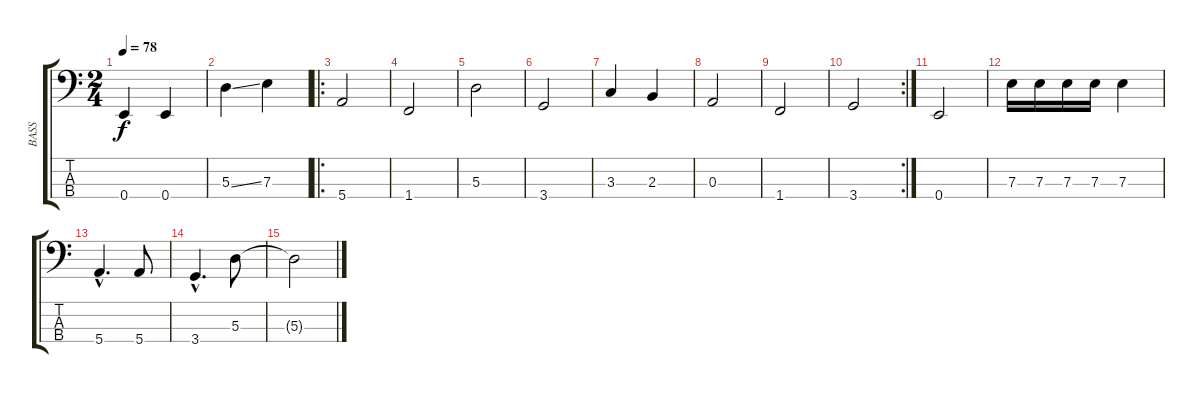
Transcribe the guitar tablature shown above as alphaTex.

\track ("BASS" "BASS") {instrument slapbass1}
\staff {score tabs}
\tuning (G2 D2 A1 E1) {hide}
\ts (2 4)
\tempo 78
\clef f4
\ks c
0.4.4{dy f} 0.4.4 |
5.3{ss}.4 7.3.4 |
\ro
5.4.2 |
1.4.2 |
5.3.2 |
3.4.2 |
3.3.4 2.3.4 |
0.3.2 |
1.4.2 |
\rc 2
3.4.2 |
0.4.2 |
7.3.16 7.3.16 7.3.16 7.3.16 7.3.4 |
5.4{hac}.4{d} 5.4.8 |
3.4{hac}.4{d} 5.3.8 |
5.3{t}.2
